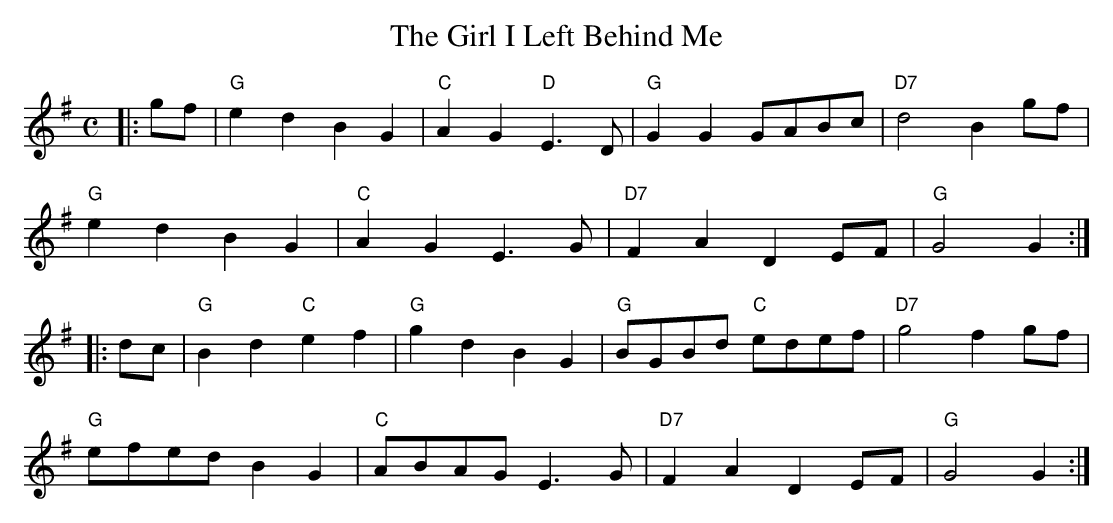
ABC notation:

X:1
T:Girl I Left Behind Me, The
M:C
L:1/4
K:G
|:g/f/ | "G"ed BG | "C"AG "D"E>D | "G"GG G/A/B/c/ | "D7"d2 Bg/f/ |
  "G"ed BG | "C"AG E>G | "D7"FA DE/F/ | "G"G2 G :|
|: d/c/ | "G"Bd "C"ef | "G"gd BG | "G"B/G/B/d/ "C"e/d/e/f/ | "D7"g2 fg/f/ |
"G"e/f/e/d/ BG | "C"A/B/A/G/ E>G | "D7"FA DE/F/ | "G"G2 G :|
